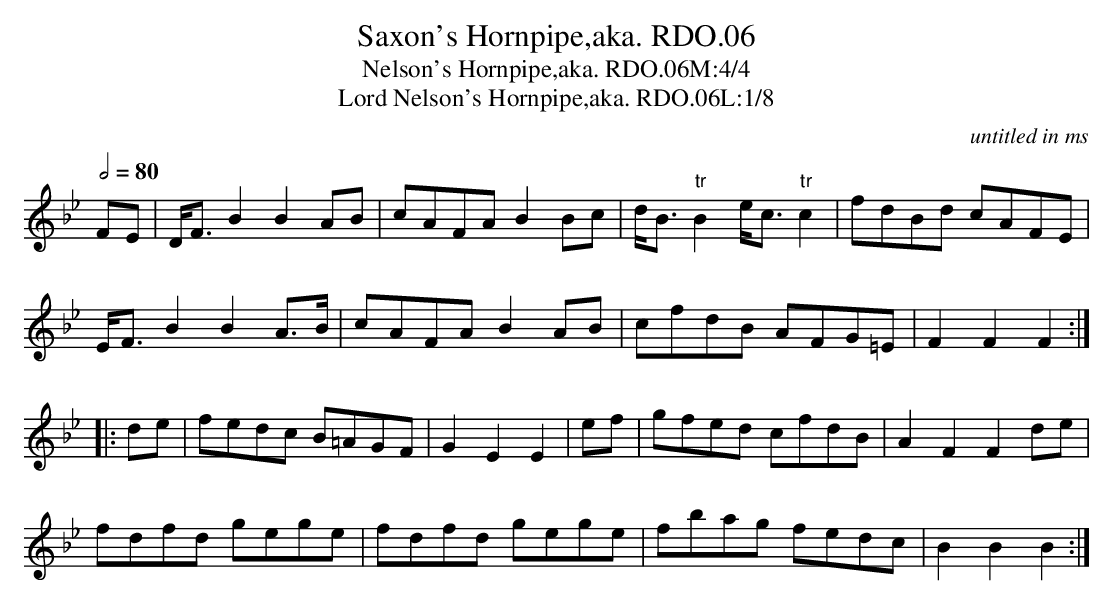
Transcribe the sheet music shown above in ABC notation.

X:1
T:Saxon's Hornpipe,aka. RDO.06
T:Nelson's Hornpipe,aka. RDO.06M:4/4
T:Lord Nelson's Hornpipe,aka. RDO.06L:1/8
Q:1/2=80
C:untitled in ms
K:Bb
FE|D<FB2B2AB|cAFAB2Bc|d<B"tr"B2e<c"tr"c2|fdBd cAFE|
E<FB2B2A>B|cAFAB2AB|cfdB AFG=E|F2F2F2:|
|:de|fedc B=AGF|G2E2E2|ef|gfed cfdB|A2F2F2de|
fdfd gege|fdfd gege|fbag fedc|B2B2B2:|
